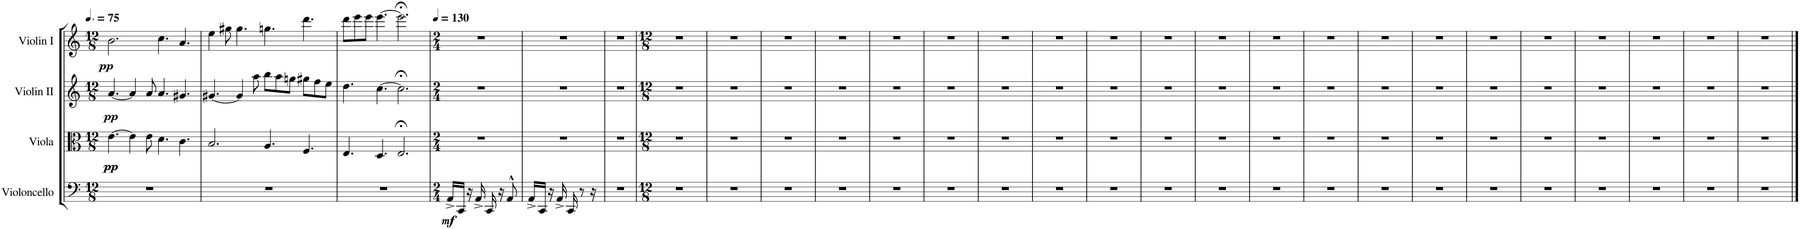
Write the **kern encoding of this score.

**kern	**dynam	**kern	**dynam	**kern	**dynam	**kern	**dynam
*part4	*part4	*part3	*part3	*part2	*part2	*part1	*part1
*staff4	*staff4	*staff3	*staff3	*staff2	*staff2	*staff1	*staff1
*I"Violoncello	*	*I"Viola	*	*I"Violin II	*	*I"Violin I	*
*I'Vc	*	*I'Vla	*	*I'Vln	*	*I'Vln	*
*clefF4	*	*clefC3	*	*clefG2	*	*clefG2	*
*k[]	*	*k[]	*	*k[]	*	*k[]	*
*M12/8	*	*M12/8	*	*M12/8	*	*M12/8	*
*MM113	*	*MM113	*	*MM113	*	*MM113	*
=1	=1	=1	=1	=1	=1	=1	=1
!	!	!	!LO:DY:b	!	!	!	!
!	!	!	!LO:DY:n=1:b	!	!LO:DY:b	!	!LO:DY:b
1.r	.	[4.e\	pp pp	[4.a/	pp	2.b\	pp
.	.	4e\]	.	4a/]	.	.	.
.	.	8e\	.	8a/	.	.	.
.	.	4.d\	.	4.a/	.	4.cc\	.
.	.	4.c\	.	4.g#X/	.	4.a/	.
=2	=2	=2	=2	=2	=2	=2	=2
1.r	.	2.B/	.	[4.g#X/	.	4ee\	.
.	.	.	.	.	.	8gg#X\	.
.	.	.	.	4g#/]	.	4.gg#\	.
.	.	.	.	8aa\	.	.	.
.	.	4.A/	.	8bb\L	.	4.ggn\	.
.	.	.	.	8aa\	.	.	.
.	.	.	.	8ggn\J	.	.	.
.	.	4.F/	.	8gg#X\L	.	4.ddd\	.
.	.	.	.	8ff\	.	.	.
.	.	.	.	8ee\J	.	.	.
=3	=3	=3	=3	=3	=3	=3	=3
1.r	.	4.E/	.	4.dd\	.	8ddd\L	.
.	.	.	.	.	.	8eee\	.
.	.	.	.	.	.	8eee\J	.
.	.	4.D/	.	[4.cc\	.	[4.eee\	.
.	.	2.E;</	.	2.cc;<\]	.	2.eee;<\]	.
=4	=4	=4	=4	=4	=4	=4	=4
*M2/4	*	*M2/4	*	*M2/4	*	*M2/4	*
*	*	*	*	*	*	*MM130	*
!	!LO:DY:b	!	!	!	!	!	!
16AA^/LL	mf	2r	.	2r	.	2r	.
16CC/JJ	.	.	.	.	.	.	.
16r	.	.	.	.	.	.	.
16AA^/	.	.	.	.	.	.	.
16CC/	.	.	.	.	.	.	.
16r	.	.	.	.	.	.	.
8AA^^/	.	.	.	.	.	.	.
=5	=5	=5	=5	=5	=5	=5	=5
16AA^/LL	.	2r	.	2r	.	2r	.
16CC/JJ	.	.	.	.	.	.	.
16r	.	.	.	.	.	.	.
16AA^/	.	.	.	.	.	.	.
16CC/	.	.	.	.	.	.	.
8r	.	.	.	.	.	.	.
16r	.	.	.	.	.	.	.
=6	=6	=6	=6	=6	=6	=6	=6
2r	.	2r	.	2r	.	2r	.
=7	=7	=7	=7	=7	=7	=7	=7
*M12/8	*	*M12/8	*	*M12/8	*	*M12/8	*
1.r	.	1.r	.	1.r	.	1.r	.
=8	=8	=8	=8	=8	=8	=8	=8
1.r	.	1.r	.	1.r	.	1.r	.
=9	=9	=9	=9	=9	=9	=9	=9
1.r	.	1.r	.	1.r	.	1.r	.
=10	=10	=10	=10	=10	=10	=10	=10
1.r	.	1.r	.	1.r	.	1.r	.
=11	=11	=11	=11	=11	=11	=11	=11
1.r	.	1.r	.	1.r	.	1.r	.
=12	=12	=12	=12	=12	=12	=12	=12
1.r	.	1.r	.	1.r	.	1.r	.
=13	=13	=13	=13	=13	=13	=13	=13
1.r	.	1.r	.	1.r	.	1.r	.
=14	=14	=14	=14	=14	=14	=14	=14
1.r	.	1.r	.	1.r	.	1.r	.
=15	=15	=15	=15	=15	=15	=15	=15
1.r	.	1.r	.	1.r	.	1.r	.
=16	=16	=16	=16	=16	=16	=16	=16
1.r	.	1.r	.	1.r	.	1.r	.
=17	=17	=17	=17	=17	=17	=17	=17
1.r	.	1.r	.	1.r	.	1.r	.
=18	=18	=18	=18	=18	=18	=18	=18
1.r	.	1.r	.	1.r	.	1.r	.
=19	=19	=19	=19	=19	=19	=19	=19
1.r	.	1.r	.	1.r	.	1.r	.
=20	=20	=20	=20	=20	=20	=20	=20
1.r	.	1.r	.	1.r	.	1.r	.
=21	=21	=21	=21	=21	=21	=21	=21
1.r	.	1.r	.	1.r	.	1.r	.
=22	=22	=22	=22	=22	=22	=22	=22
1.r	.	1.r	.	1.r	.	1.r	.
=23	=23	=23	=23	=23	=23	=23	=23
1.r	.	1.r	.	1.r	.	1.r	.
=24	=24	=24	=24	=24	=24	=24	=24
1.r	.	1.r	.	1.r	.	1.r	.
=25	=25	=25	=25	=25	=25	=25	=25
1.r	.	1.r	.	1.r	.	1.r	.
=26	=26	=26	=26	=26	=26	=26	=26
1.r	.	1.r	.	1.r	.	1.r	.
=27	=27	=27	=27	=27	=27	=27	=27
1.r	.	1.r	.	1.r	.	1.r	.
==	==	==	==	==	==	==	==
*-	*-	*-	*-	*-	*-	*-	*-
